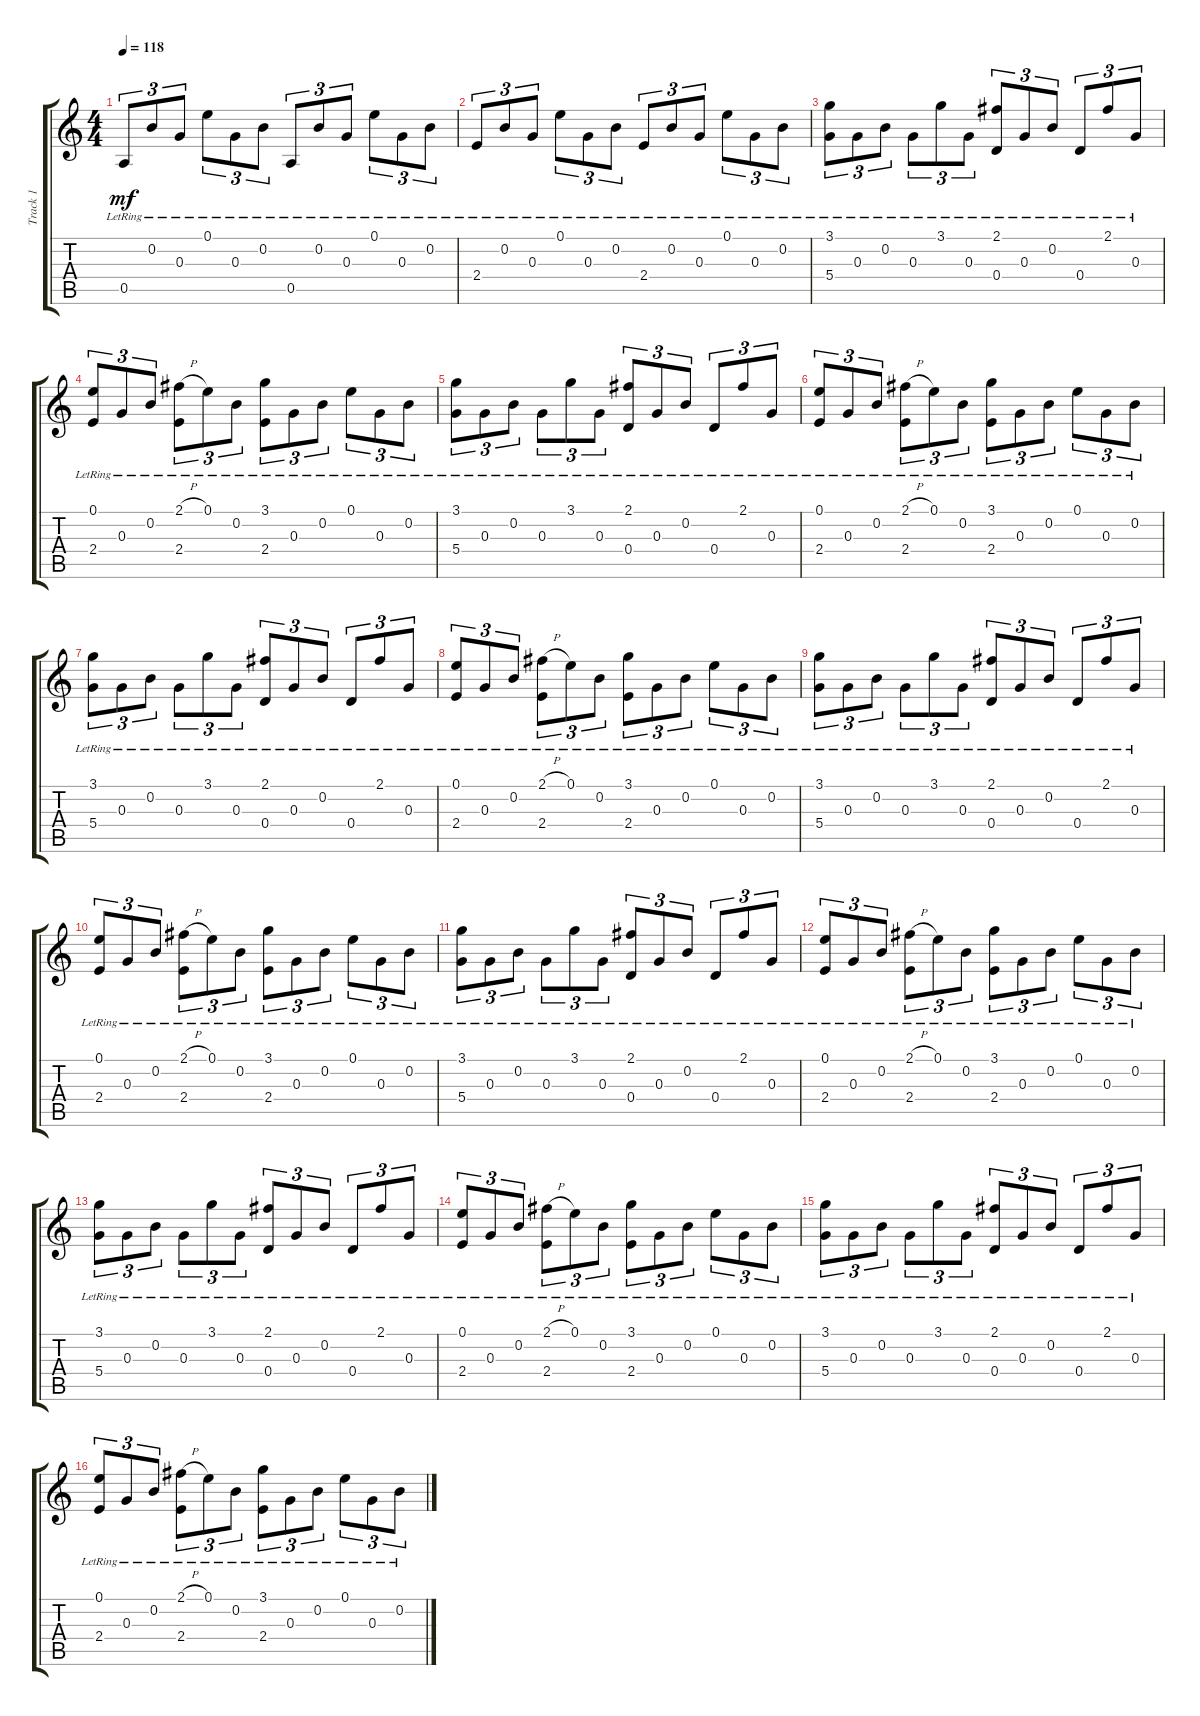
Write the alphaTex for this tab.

\track ("Track 1" "Track 1") {instrument acousticguitarsteel}
\staff {score tabs}
\tuning (E4 B3 G3 D3 A2 E2) {hide}
\ts (4 4)
\tempo 118
\clef g2
\ks c
0.5{lr}.8{tu (3 2) dy mf} 0.2{lr}.8{tu (3 2)} 0.3{lr}.8{tu (3 2)} 0.1{lr}.8{tu (3 2)} 0.3{lr}.8{tu (3 2)} 0.2{lr}.8{tu (3 2)} 0.5{lr}.8{tu (3 2)} 0.2{lr}.8{tu (3 2)} 0.3{lr}.8{tu (3 2)} 0.1{lr}.8{tu (3 2)} 0.3{lr}.8{tu (3 2)} 0.2{lr}.8{tu (3 2)} |
2.4{lr}.8{tu (3 2)} 0.2{lr}.8{tu (3 2)} 0.3{lr}.8{tu (3 2)} 0.1{lr}.8{tu (3 2)} 0.3{lr}.8{tu (3 2)} 0.2{lr}.8{tu (3 2)} 2.4{lr}.8{tu (3 2)} 0.2{lr}.8{tu (3 2)} 0.3{lr}.8{tu (3 2)} 0.1{lr}.8{tu (3 2)} 0.3{lr}.8{tu (3 2)} 0.2{lr}.8{tu (3 2)} |
(3.1{lr} 5.4{lr}).8{tu (3 2)} 0.3{lr}.8{tu (3 2)} 0.2{lr}.8{tu (3 2)} 0.3{lr}.8{tu (3 2)} 3.1{lr}.8{tu (3 2)} 0.3{lr}.8{tu (3 2)} (2.1{lr} 0.4{lr}).8{tu (3 2)} 0.3{lr}.8{tu (3 2)} 0.2{lr}.8{tu (3 2)} 0.4{lr}.8{tu (3 2)} 2.1{lr}.8{tu (3 2)} 0.3{lr}.8{tu (3 2)} |
(0.1{lr} 2.4{lr}).8{tu (3 2)} 0.3{lr}.8{tu (3 2)} 0.2{lr}.8{tu (3 2)} (2.1{h} 2.4{lr}).8{tu (3 2)} 0.1{lr}.8{tu (3 2)} 0.2{lr}.8{tu (3 2)} (3.1{lr} 2.4{lr}).8{tu (3 2)} 0.3{lr}.8{tu (3 2)} 0.2{lr}.8{tu (3 2)} 0.1{lr}.8{tu (3 2)} 0.3{lr}.8{tu (3 2)} 0.2{lr}.8{tu (3 2)} |
(3.1{lr} 5.4{lr}).8{tu (3 2)} 0.3{lr}.8{tu (3 2)} 0.2{lr}.8{tu (3 2)} 0.3{lr}.8{tu (3 2)} 3.1{lr}.8{tu (3 2)} 0.3{lr}.8{tu (3 2)} (2.1{lr} 0.4{lr}).8{tu (3 2)} 0.3{lr}.8{tu (3 2)} 0.2{lr}.8{tu (3 2)} 0.4{lr}.8{tu (3 2)} 2.1{lr}.8{tu (3 2)} 0.3{lr}.8{tu (3 2)} |
(0.1{lr} 2.4{lr}).8{tu (3 2)} 0.3{lr}.8{tu (3 2)} 0.2{lr}.8{tu (3 2)} (2.1{h} 2.4{lr}).8{tu (3 2)} 0.1{lr}.8{tu (3 2)} 0.2{lr}.8{tu (3 2)} (3.1{lr} 2.4{lr}).8{tu (3 2)} 0.3{lr}.8{tu (3 2)} 0.2{lr}.8{tu (3 2)} 0.1{lr}.8{tu (3 2)} 0.3{lr}.8{tu (3 2)} 0.2{lr}.8{tu (3 2)} |
(3.1{lr} 5.4{lr}).8{tu (3 2)} 0.3{lr}.8{tu (3 2)} 0.2{lr}.8{tu (3 2)} 0.3{lr}.8{tu (3 2)} 3.1{lr}.8{tu (3 2)} 0.3{lr}.8{tu (3 2)} (2.1{lr} 0.4{lr}).8{tu (3 2)} 0.3{lr}.8{tu (3 2)} 0.2{lr}.8{tu (3 2)} 0.4{lr}.8{tu (3 2)} 2.1{lr}.8{tu (3 2)} 0.3{lr}.8{tu (3 2)} |
(0.1{lr} 2.4{lr}).8{tu (3 2)} 0.3{lr}.8{tu (3 2)} 0.2{lr}.8{tu (3 2)} (2.1{h} 2.4{lr}).8{tu (3 2)} 0.1{lr}.8{tu (3 2)} 0.2{lr}.8{tu (3 2)} (3.1{lr} 2.4{lr}).8{tu (3 2)} 0.3{lr}.8{tu (3 2)} 0.2{lr}.8{tu (3 2)} 0.1{lr}.8{tu (3 2)} 0.3{lr}.8{tu (3 2)} 0.2{lr}.8{tu (3 2)} |
(3.1{lr} 5.4{lr}).8{tu (3 2)} 0.3{lr}.8{tu (3 2)} 0.2{lr}.8{tu (3 2)} 0.3{lr}.8{tu (3 2)} 3.1{lr}.8{tu (3 2)} 0.3{lr}.8{tu (3 2)} (2.1{lr} 0.4{lr}).8{tu (3 2)} 0.3{lr}.8{tu (3 2)} 0.2{lr}.8{tu (3 2)} 0.4{lr}.8{tu (3 2)} 2.1{lr}.8{tu (3 2)} 0.3{lr}.8{tu (3 2)} |
(0.1{lr} 2.4{lr}).8{tu (3 2)} 0.3{lr}.8{tu (3 2)} 0.2{lr}.8{tu (3 2)} (2.1{h} 2.4{lr}).8{tu (3 2)} 0.1{lr}.8{tu (3 2)} 0.2{lr}.8{tu (3 2)} (3.1{lr} 2.4{lr}).8{tu (3 2)} 0.3{lr}.8{tu (3 2)} 0.2{lr}.8{tu (3 2)} 0.1{lr}.8{tu (3 2)} 0.3{lr}.8{tu (3 2)} 0.2{lr}.8{tu (3 2)} |
(3.1{lr} 5.4{lr}).8{tu (3 2)} 0.3{lr}.8{tu (3 2)} 0.2{lr}.8{tu (3 2)} 0.3{lr}.8{tu (3 2)} 3.1{lr}.8{tu (3 2)} 0.3{lr}.8{tu (3 2)} (2.1{lr} 0.4{lr}).8{tu (3 2)} 0.3{lr}.8{tu (3 2)} 0.2{lr}.8{tu (3 2)} 0.4{lr}.8{tu (3 2)} 2.1{lr}.8{tu (3 2)} 0.3{lr}.8{tu (3 2)} |
(0.1{lr} 2.4{lr}).8{tu (3 2)} 0.3{lr}.8{tu (3 2)} 0.2{lr}.8{tu (3 2)} (2.1{h} 2.4{lr}).8{tu (3 2)} 0.1{lr}.8{tu (3 2)} 0.2{lr}.8{tu (3 2)} (3.1{lr} 2.4{lr}).8{tu (3 2)} 0.3{lr}.8{tu (3 2)} 0.2{lr}.8{tu (3 2)} 0.1{lr}.8{tu (3 2)} 0.3{lr}.8{tu (3 2)} 0.2{lr}.8{tu (3 2)} |
(3.1{lr} 5.4{lr}).8{tu (3 2)} 0.3{lr}.8{tu (3 2)} 0.2{lr}.8{tu (3 2)} 0.3{lr}.8{tu (3 2)} 3.1{lr}.8{tu (3 2)} 0.3{lr}.8{tu (3 2)} (2.1{lr} 0.4{lr}).8{tu (3 2)} 0.3{lr}.8{tu (3 2)} 0.2{lr}.8{tu (3 2)} 0.4{lr}.8{tu (3 2)} 2.1{lr}.8{tu (3 2)} 0.3{lr}.8{tu (3 2)} |
(0.1{lr} 2.4{lr}).8{tu (3 2)} 0.3{lr}.8{tu (3 2)} 0.2{lr}.8{tu (3 2)} (2.1{h} 2.4{lr}).8{tu (3 2)} 0.1{lr}.8{tu (3 2)} 0.2{lr}.8{tu (3 2)} (3.1{lr} 2.4{lr}).8{tu (3 2)} 0.3{lr}.8{tu (3 2)} 0.2{lr}.8{tu (3 2)} 0.1{lr}.8{tu (3 2)} 0.3{lr}.8{tu (3 2)} 0.2{lr}.8{tu (3 2)} |
(3.1{lr} 5.4{lr}).8{tu (3 2)} 0.3{lr}.8{tu (3 2)} 0.2{lr}.8{tu (3 2)} 0.3{lr}.8{tu (3 2)} 3.1{lr}.8{tu (3 2)} 0.3{lr}.8{tu (3 2)} (2.1{lr} 0.4{lr}).8{tu (3 2)} 0.3{lr}.8{tu (3 2)} 0.2{lr}.8{tu (3 2)} 0.4{lr}.8{tu (3 2)} 2.1{lr}.8{tu (3 2)} 0.3{lr}.8{tu (3 2)} |
(0.1{lr} 2.4{lr}).8{tu (3 2)} 0.3{lr}.8{tu (3 2)} 0.2{lr}.8{tu (3 2)} (2.1{h} 2.4{lr}).8{tu (3 2)} 0.1{lr}.8{tu (3 2)} 0.2{lr}.8{tu (3 2)} (3.1{lr} 2.4{lr}).8{tu (3 2)} 0.3{lr}.8{tu (3 2)} 0.2{lr}.8{tu (3 2)} 0.1{lr}.8{tu (3 2)} 0.3{lr}.8{tu (3 2)} 0.2{lr}.8{tu (3 2)}
